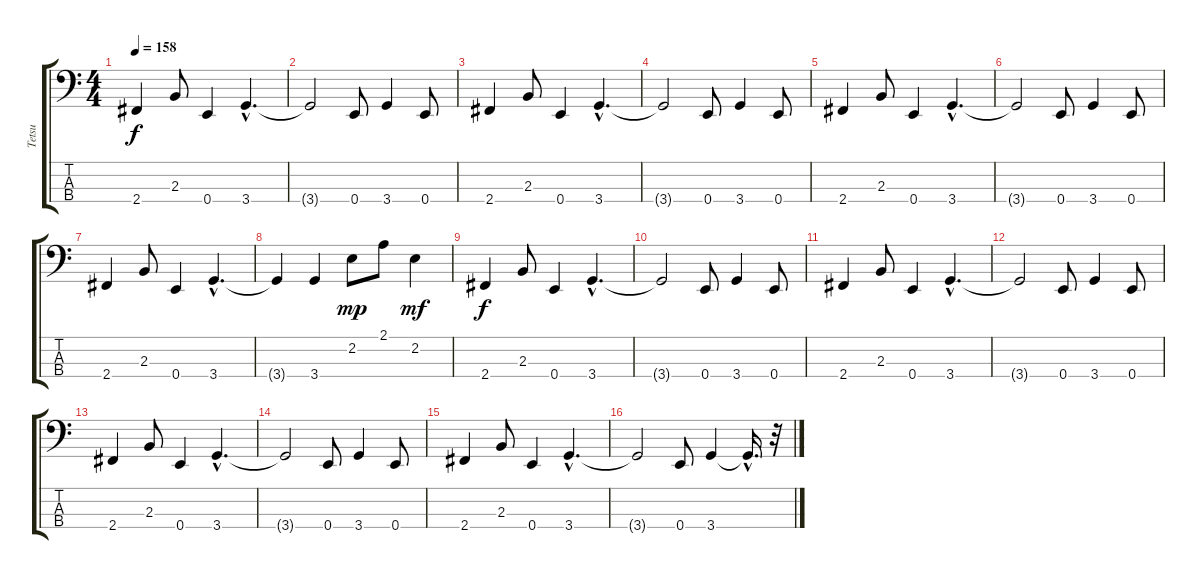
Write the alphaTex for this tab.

\track ("Tetsu" "Tetsu") {instrument electricbasspick}
\staff {score tabs}
\tuning (G2 D2 A1 E1) {hide}
\ts (4 4)
\tempo 158
\clef f4
\ks c
2.4.4{dy f} 2.3.8 0.4.4 3.4{hac}.4{d} |
3.4{t}.2 0.4.8 3.4.4 0.4.8 |
2.4.4 2.3.8 0.4.4 3.4{hac}.4{d} |
3.4{t}.2 0.4.8 3.4.4 0.4.8 |
2.4.4 2.3.8 0.4.4 3.4{hac}.4{d} |
3.4{t}.2 0.4.8 3.4.4 0.4.8 |
2.4.4 2.3.8 0.4.4 3.4{hac}.4{d} |
3.4{t}.4 3.4.4 2.2.8{dy mp} 2.1.8 2.2.4{dy mf} |
2.4.4{dy f} 2.3.8 0.4.4 3.4{hac}.4{d} |
3.4{t}.2 0.4.8 3.4.4 0.4.8 |
2.4.4 2.3.8 0.4.4 3.4{hac}.4{d} |
3.4{t}.2 0.4.8 3.4.4 0.4.8 |
2.4.4 2.3.8 0.4.4 3.4{hac}.4{d} |
3.4{t}.2 0.4.8 3.4.4 0.4.8 |
2.4.4 2.3.8 0.4.4 3.4{hac}.4{d} |
3.4{t}.2 0.4.8 3.4.4 3.4{hac t}.16{d} r.32
